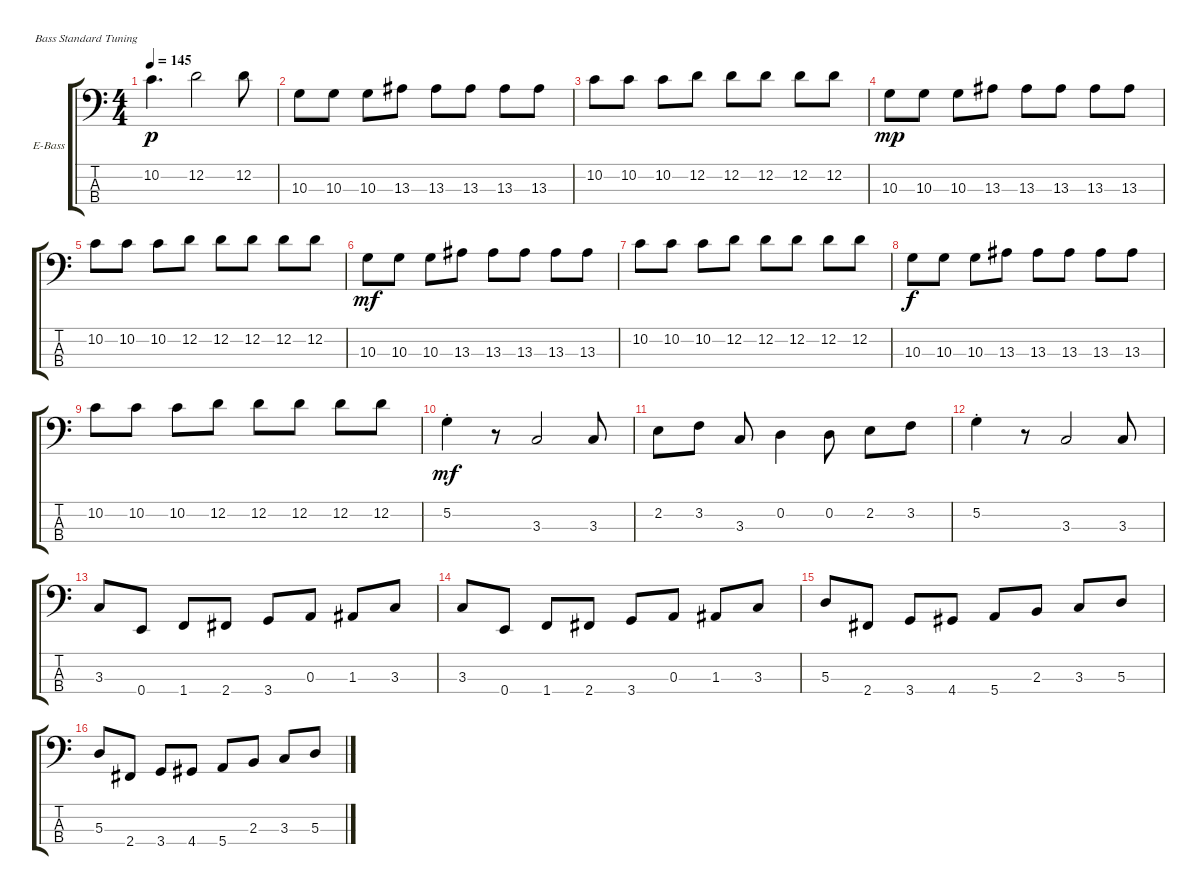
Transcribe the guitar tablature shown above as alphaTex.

\defaultSystemsLayout 4
\bracketExtendMode groupsimilarinstruments
\firstSystemTrackNameOrientation horizontal
\otherSystemsTrackNameOrientation horizontal
\track ("Electric Bass" "E-Bass") {instrument electricbassfinger}
\staff {score tabs}
\tuning (G2 D2 A1 E1)
\ts (4 4)
\tempo 145
\clef f4
\ks c
10.2.4{d dy p} 12.2.2 12.2.8 |
10.3.8 10.3.8 10.3.8 13.3.8 13.3.8 13.3.8 13.3.8 13.3.8 |
10.2.8 10.2.8 10.2.8 12.2.8 12.2.8 12.2.8 12.2.8 12.2.8 |
10.3.8{dy mp} 10.3.8 10.3.8 13.3.8 13.3.8 13.3.8 13.3.8 13.3.8 |
10.2.8 10.2.8 10.2.8 12.2.8 12.2.8 12.2.8 12.2.8 12.2.8 |
10.3.8{dy mf} 10.3.8 10.3.8 13.3.8 13.3.8 13.3.8 13.3.8 13.3.8 |
10.2.8 10.2.8 10.2.8 12.2.8 12.2.8 12.2.8 12.2.8 12.2.8 |
10.3.8{dy f} 10.3.8 10.3.8 13.3.8 13.3.8 13.3.8 13.3.8 13.3.8 |
10.2.8 10.2.8 10.2.8 12.2.8 12.2.8 12.2.8 12.2.8 12.2.8 |
5.2{st}.4{dy mf} r.8 3.3.2 3.3.8 |
2.2.8 3.2.8 3.3.8 0.2.4 0.2.8 2.2.8 3.2.8 |
5.2{st}.4 r.8 3.3.2 3.3.8 |
3.3.8 0.4.8 1.4.8 2.4.8 3.4.8 0.3.8 1.3.8 3.3.8 |
3.3.8 0.4.8 1.4.8 2.4.8 3.4.8 0.3.8 1.3.8 3.3.8 |
5.3.8 2.4.8 3.4.8 4.4.8 5.4.8 2.3.8 3.3.8 5.3.8 |
5.3.8 2.4.8 3.4.8 4.4.8 5.4.8 2.3.8 3.3.8 5.3.8
